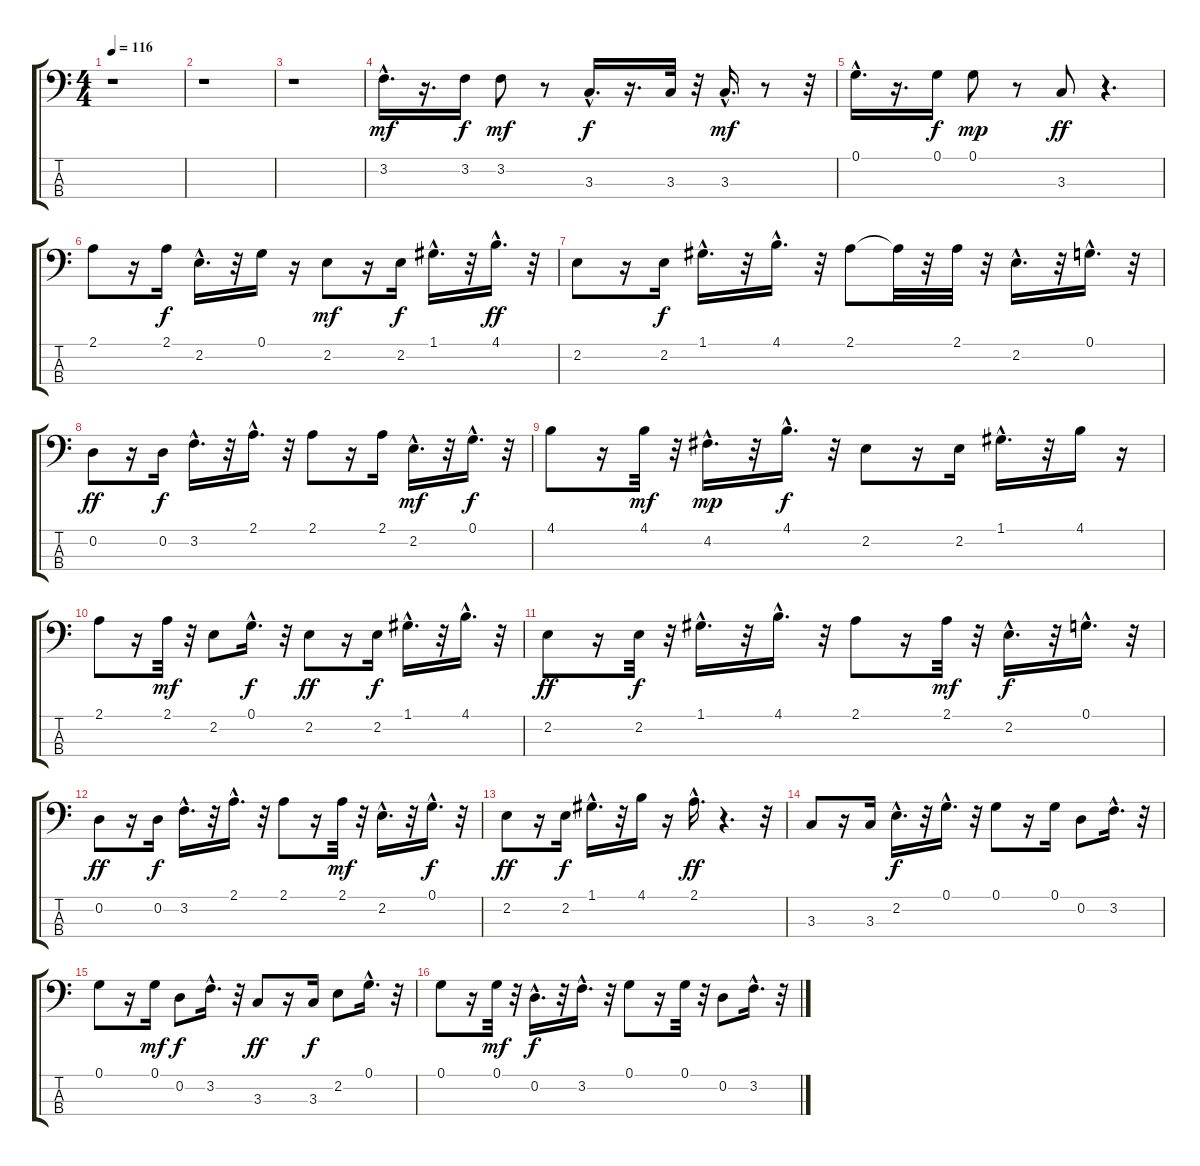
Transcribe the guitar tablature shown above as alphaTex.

\track "" {instrument acousticguitarnylon}
\staff {score tabs}
\tuning (G2 D2 A1 E1) {hide}
\ts (4 4)
\tempo 116
\clef f4
\ks c
r.1{dy mf instrument acousticguitarnylon} |
r.1 |
r.1 |
3.2{hac}.16{d} r.16{d} 3.2.16{dy f} 3.2.8{dy mf} r.8 3.3{hac}.16{d dy f} r.16{d} 3.3.32 r.32 3.3{hac}.16{d dy mf} r.8 r.32 |
0.1{hac}.16{d} r.16{d} 0.1.16{dy f} 0.1.8{dy mp} r.8 3.3.8{dy ff} r.4{d} |
2.1.8 r.16 2.1.16{dy f} 2.2{hac}.16{d} r.32 0.1.16 r.16 2.2.8{dy mf} r.16 2.2.16{dy f} 1.1{hac}.16{d} r.32 4.1{hac}.16{d dy ff} r.32 |
2.2.8 r.16 2.2.16{dy f} 1.1{hac}.16{d} r.32 4.1{hac}.16{d} r.32 2.1.8 2.1{t}.32 r.32 2.1.32 r.32 2.2{hac}.16{d} r.32 0.1{hac}.16{d} r.32 |
0.2.8{dy ff} r.16 0.2.16{dy f} 3.2{hac}.16{d} r.32 2.1{hac}.16{d} r.32 2.1.8 r.16 2.1.16 2.2{hac}.16{d dy mf} r.32 0.1{hac}.16{d dy f} r.32 |
4.1.8 r.16 4.1.32{dy mf} r.32 4.2{hac}.16{d dy mp} r.32 4.1{hac}.16{d dy f} r.32 2.2.8 r.16 2.2.16 1.1{hac}.16{d} r.32 4.1.16 r.16 |
2.1.8 r.16 2.1.32{dy mf} r.32 2.2.8 0.1{hac}.16{d dy f} r.32 2.2.8{dy ff} r.16 2.2.16{dy f} 1.1{hac}.16{d} r.32 4.1{hac}.16{d} r.32 |
2.2.8{dy ff} r.16 2.2.32{dy f} r.32 1.1{hac}.16{d} r.32 4.1{hac}.16{d} r.32 2.1.8 r.16 2.1.32{dy mf} r.32 2.2{hac}.16{d dy f} r.32 0.1{hac}.16{d} r.32 |
0.2.8{dy ff} r.16 0.2.16{dy f} 3.2{hac}.16{d} r.32 2.1{hac}.16{d} r.32 2.1.8 r.16 2.1.32{dy mf} r.32 2.2{hac}.16{d} r.32 0.1{hac}.16{d dy f} r.32 |
2.2.8{dy ff} r.16 2.2.16{dy f} 1.1{hac}.16{d} r.32 4.1.16 r.16 2.1{hac}.16{d dy ff} r.4{d} r.32 |
3.3.8 r.16 3.3.16 2.2{hac}.16{d dy f} r.32 0.1{hac}.16{d} r.32 0.1.8 r.16 0.1.16 0.2.8 3.2{hac}.16{d} r.32 |
0.1.8 r.16 0.1.16{dy mf} 0.2.8{dy f} 3.2{hac}.16{d} r.32 3.3.8{dy ff} r.16 3.3.16{dy f} 2.2.8 0.1{hac}.16{d} r.32 |
0.1.8 r.16 0.1.32{dy mf} r.32 0.2{hac}.16{d dy f} r.32 3.2{hac}.16{d} r.32 0.1.8 r.16 0.1.32 r.32 0.2.8 3.2{hac}.16{d} r.32
